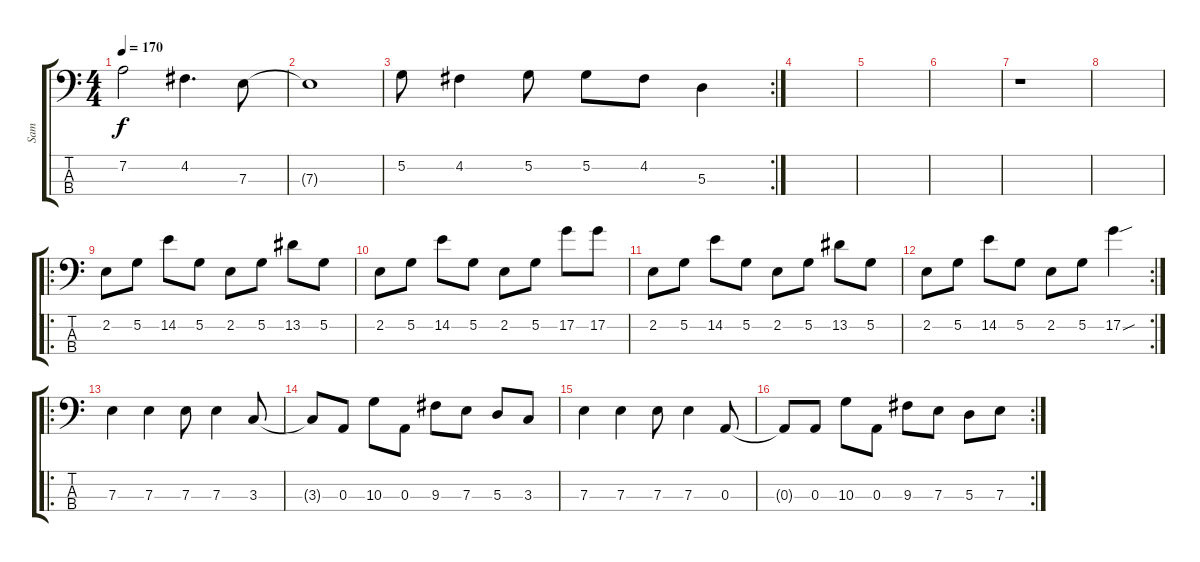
\track ("Sam" "Sam") {instrument electricbassfinger}
\staff {score tabs}
\tuning (G2 D2 A1 D1) {hide}
\ts (4 4)
\tempo 170
\clef f4
\ks c
7.2{t}.2{dy f} 4.2.4{d} 7.3.8 |
7.3{t}.1 |
\rc 2
5.2.8 4.2.4 5.2.8 5.2.8 4.2.8 5.3.4 |
|
|
|
r.1 |
|
\ro
2.2.8 5.2.8 14.2.8 5.2.8 2.2.8 5.2.8 13.2.8 5.2.8 |
2.2.8 5.2.8 14.2.8 5.2.8 2.2.8 5.2.8 17.2.8 17.2.8 |
2.2.8 5.2.8 14.2.8 5.2.8 2.2.8 5.2.8 13.2.8 5.2.8 |
\rc 2
2.2.8 5.2.8 14.2.8 5.2.8 2.2.8 5.2.8 17.2{sou}.4 |
\ro
7.3.4 7.3.4 7.3.8 7.3.4 3.3.8 |
3.3{t}.8 0.3.8 10.3.8 0.3.8 9.3.8 7.3.8 5.3.8 3.3.8 |
7.3.4 7.3.4 7.3.8 7.3.4 0.3.8 |
\rc 2
0.3{t}.8 0.3.8 10.3.8 0.3.8 9.3.8 7.3.8 5.3.8 7.3.8
